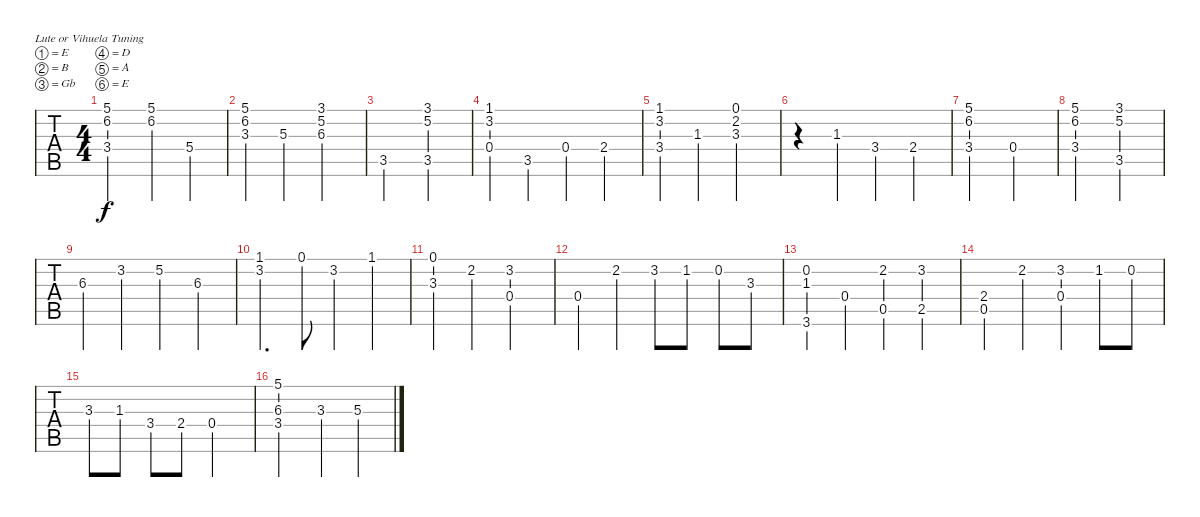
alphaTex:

\bracketExtendMode groupsimilarinstruments
\singleTrackTrackNamePolicy hidden
\multiTrackTrackNamePolicy hidden
\firstSystemTrackNameOrientation horizontal
\otherSystemsTrackNameOrientation horizontal
\track ("Guitar Standard" "Guitar Sta") {instrument acousticguitarsteel}
\staff {tabs}
\tuning (E4 B3 Gb3 D3 A2 E2)
\ts (4 4)
\tempo (120 hide)
\clef g2
\ks c
(5.1 6.2 3.4).2{dy f instrument acousticguitarsteel} (5.1 6.2).4 5.4.4 |
(5.1 6.2 3.3).4 5.3.4 (3.1 5.2 6.3).2 |
3.5.2 (3.1 5.2 3.5).2 |
(1.1 3.2 0.4).4 3.5.4 0.4.4 2.4.4 |
(1.1 3.2 3.4).4 1.3.4 (0.1 2.2 3.3).2 |
r.4 1.3.4 3.4.4 2.4.4 |
(5.1 6.2 3.4).2 0.4.2 |
(5.1 6.2 3.4).2 (3.1 5.2 3.5).2 |
6.3.4 3.2.4 5.2.4 6.3.4 |
(1.1 3.2).4{d} 0.1.8 3.2.4 1.1.4 |
(0.1 3.3).4 2.2.4 (3.2 0.4).2 |
0.4.4 2.2.4 3.2.8 1.2.8 0.2.8 3.3.8 |
(0.2 1.3 3.6).4 0.4.4 (2.2 0.5).4 (3.2 2.5).4 |
(2.4 0.5).4 2.2.4 (3.2 0.4).4 1.2.8 0.2.8 |
3.3.8 1.3.8 3.4.8 2.4.8 0.4.2 |
(5.1 6.3 3.4).2 3.3.4 5.3.4
